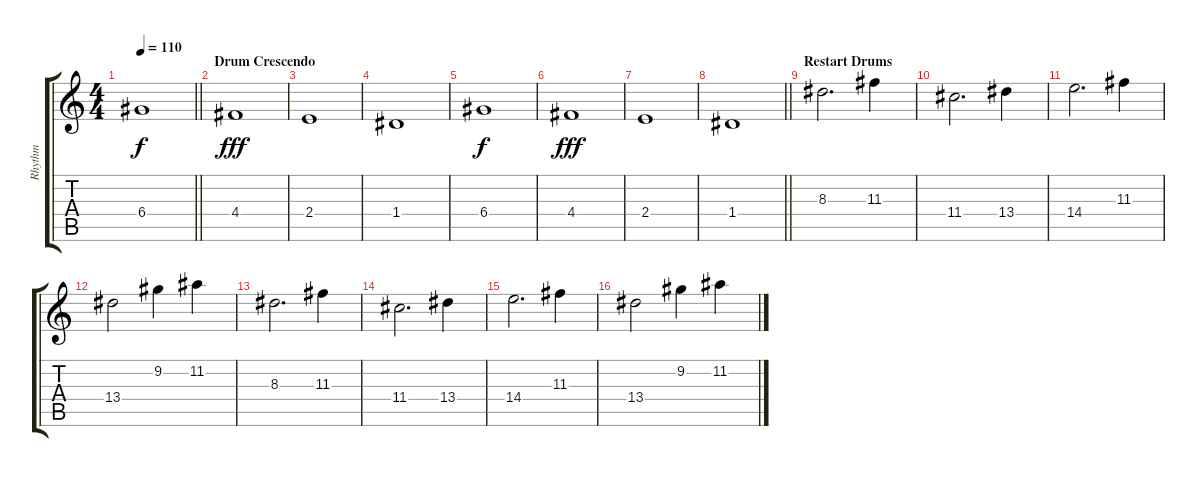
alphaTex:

\track ("Rhythm" "Rhythm") {instrument overdrivenguitar}
\staff {score tabs}
\tuning (E4 B3 G3 D3 A2 E2) {hide}
\ts (4 4)
\tempo 110
\clef g2
\barLineRight lightlight
\ks c
6.4.1{dy f} |
\section ("" "Drum Crescendo")
4.4.1{dy fff} |
2.4.1 |
1.4.1 |
6.4.1{dy f} |
4.4.1{dy fff} |
2.4.1 |
\barLineRight lightlight
1.4.1 |
\section ("" "Restart Drums")
8.3.2{d} 11.3.4 |
11.4.2{d} 13.4.4 |
14.4.2{d} 11.3.4 |
13.4.2 9.2.4 11.2.4 |
8.3.2{d} 11.3.4 |
11.4.2{d} 13.4.4 |
14.4.2{d} 11.3.4 |
13.4.2 9.2.4 11.2.4
